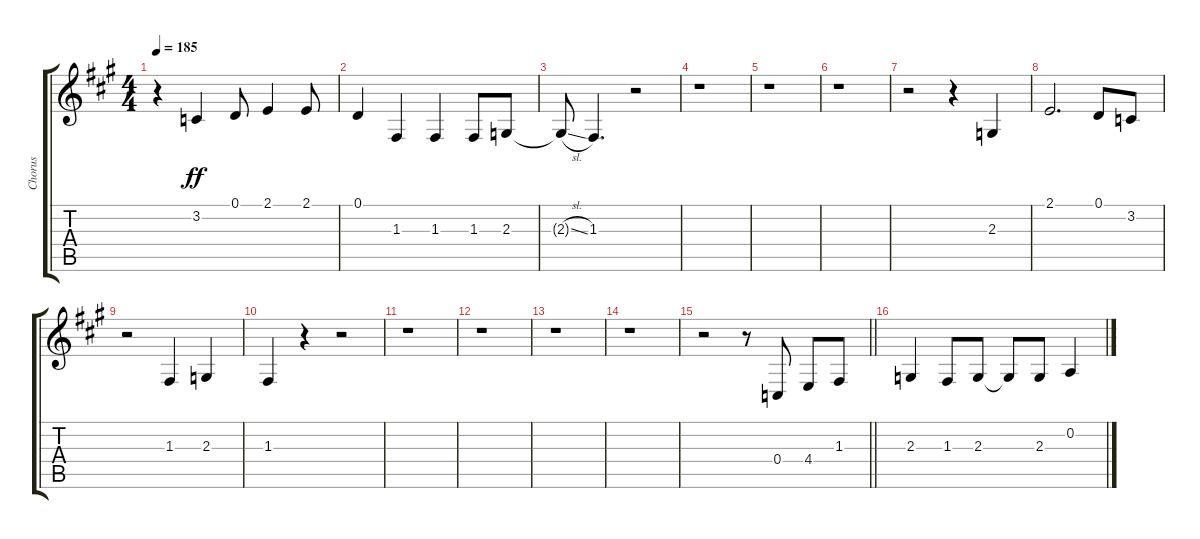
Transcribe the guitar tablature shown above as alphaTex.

\track ("Chorus" "Chorus") {instrument voiceoohs}
\staff {score tabs}
\tuning (D4 A3 F3 C3 G2 D2) {hide}
\ts (4 4)
\tempo 185
\clef g2
\ks a
r.4{dy ff} 3.2.4 0.1.8 2.1.4 2.1.8 |
0.1.4 1.3.4 1.3.4 1.3.8 2.3.8 |
2.3{sl t}.8 1.3.4{d} r.2 |
r.1 |
r.1 |
r.1 |
r.2 r.4 2.3.4 |
2.1.2{d} 0.1.8 3.2.8 |
r.2 1.3.4 2.3.4 |
1.3.4 r.4 r.2 |
r.1 |
r.1 |
r.1 |
r.1 |
\barLineRight lightlight
r.2 r.8 0.4.8 4.4.8 1.3.8 |
2.3.4 1.3.8 2.3.8 2.3{t}.8 2.3.8 0.2.4
